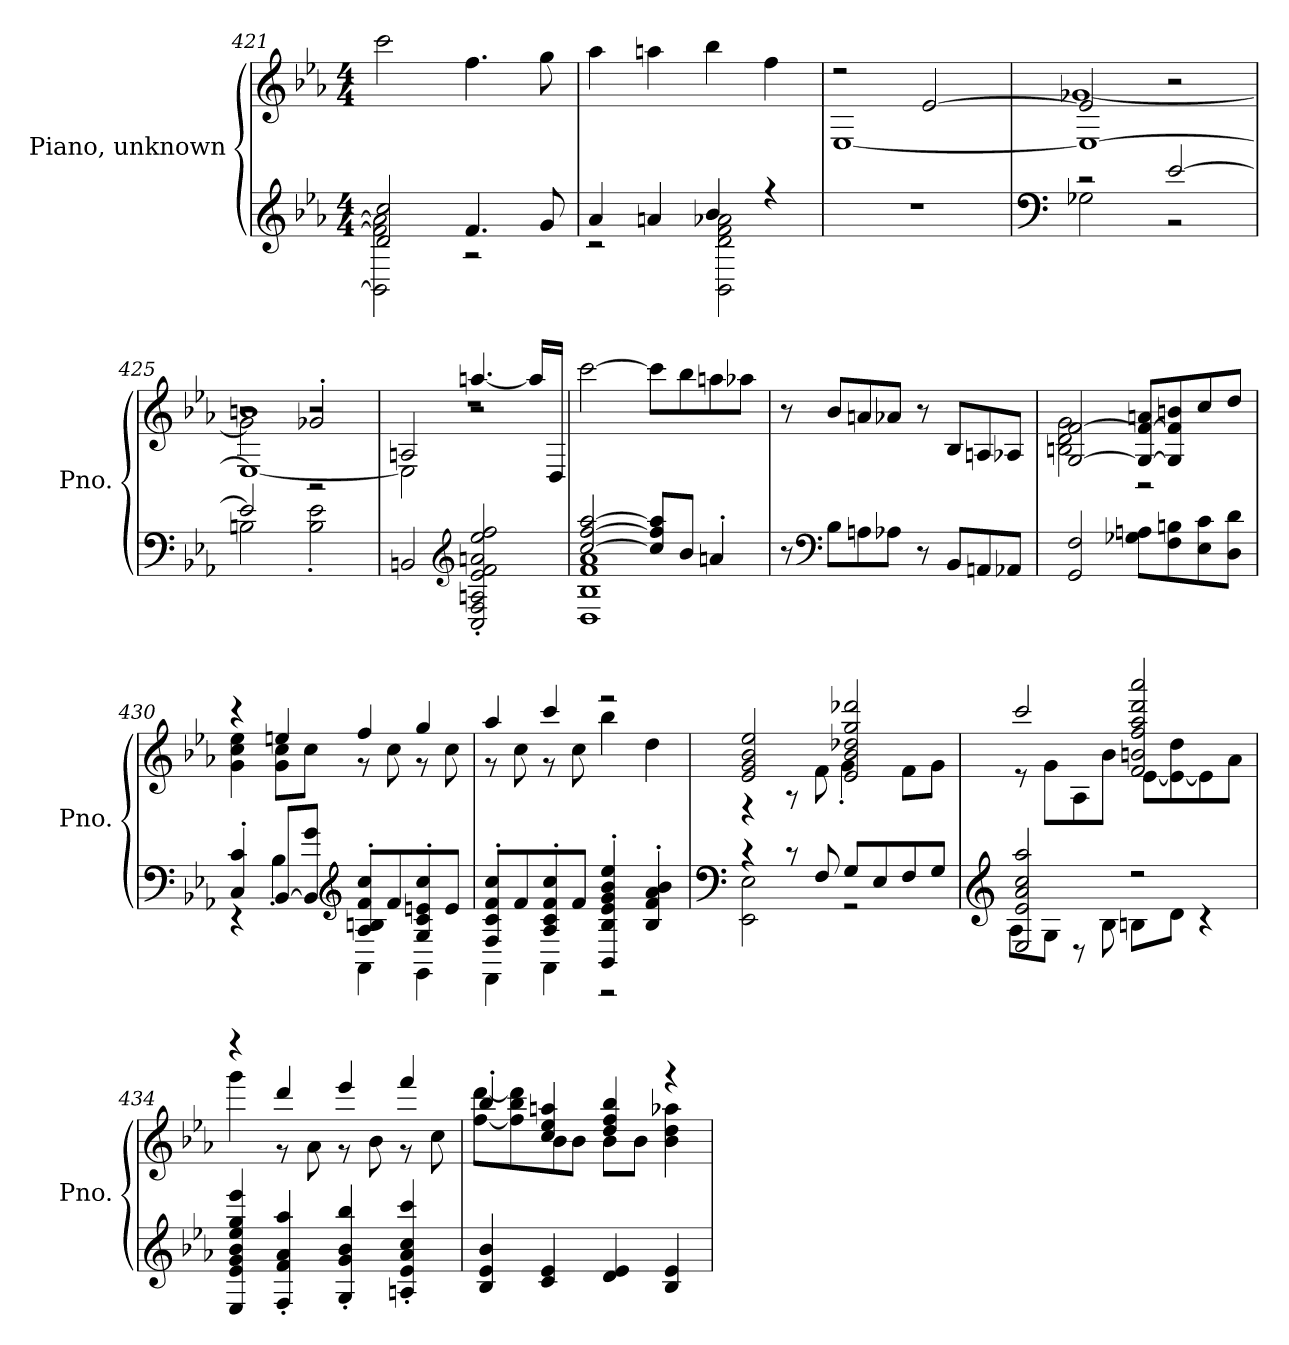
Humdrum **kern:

**kern	**kern
*part1	*part1
*staff2	*staff1
*I"Piano, unknown	*
*I'Pno.	*
*clefG2	*clefG2
*k[b-e-a-]	*k[b-e-a-]
*M4/4	*M4/4
=421	=421
*^	*
2d/ 2cc/	2BB-\] 2f\] 2a-\]	2ccc\
4.f/	2r	4.ff\
8g/	.	8gg\
=422	=422	=422
4a-/	2r	4aa-\
4an/	.	4aan\
4b-/	2BB-\ 2d\ 2f\ 2a-X\	4bb-\
4r	.	4ff\
*v	*v	*
!!LO:LB:g=z
=423	=423
*	*^
1r	2r	[1E-
.	[2e-/	.
*	*v	*v
=424	=424
*clefF4	*
*^	*^
*	*	*	*^
2r	2G-X\	2e-/]	[1g-X	1E-_
[2e-/	2r	2r	.	.
=425	=425	=425	=425	=425
*	*	*	*	*^
2e-/]	2Bn\	1bn	2g-\]	2r	1E-_
2r	2B\' 2e-\'	.	2r	2g-X'/	.
*v	*v	*	*	*	*
*	*	*	*v	*v
=426	=426	=426	=426
2BBn/	1r	2An/	2E-\]
*clefG2	*	*	*
2C/' 2F/' 2An/' 2e-/' 2f/' 2an/' 2ee-/' 2ff/'	.	[4.aan/	2r
.	.	16aa/LL]	.
.	.	16D/JJ	.
*	*v	*v	*v
=427	=427
*^	*
[2cc/ [2ff/ [2aa-/	1D 1B- 1f 1a-	[2ccc\
8cc/] 8ff/] 8aa-/]L	.	8ccc\L]
8b-/J	.	8bb-\
4an'/	.	8aan\
.	.	8aa-X\J
*v	*v	*
=428	=428
8r	8r
*clefF4	*
8B-\L	8b-/L
8An\	8an/
8A-X\J	8a-X/J
8r	8r
8BB-/L	8B-/L
8AAn/	8An/
8AA-X/J	8A-X/J
!!LO:LB:g=z
=429	=429
*	*^
2GG/ 2F/	[2G/ [2f/	2Bn\ 2d\ 2g\
8G-X\ 8An\L	8G/_ 8f/_ 8an/L	2r
8F\ 8Bn\	8G/] 8f/] 8bn/	.
8E-\ 8c\	8cc/	.
8D\ 8d\J	8dd/J	.
=430	=430	=430
*^	*	*
4C/' 4c/'	4r	4r	4g\ 4cc\ 4ee-\
[8BB-/L	4B-'\	4een/	8g\ 8cc\L
8BB-/] 8g/J	.	.	8cc\J
*clefG2	*	*	*
8A-/' 8Bn/' 8f/' 8cc/'L	4AA-\	4ff/	8r
8f/	.	.	8cc\
8G/' 8c/' 8en/' 8cc/'	4GG\	4gg/	8r
8e/J	.	.	8cc\
=431	=431	=431	=431
8F/' 8c/' 8f/' 8cc/'L	4FF\	4aa-/	8r
8f/	.	.	8cc\
8A-/' 8c/' 8f/' 8cc/'	4AA-\	4ccc/	8r
8f/J	.	.	8cc\
4BB-/' 4B-/' 4e-/' 4g/' 4b-/' 4ee-/'	2r	2r	4bb-\
4B-/' 4f/' 4a-/' 4b-/'	.	.	4dd\
=432	=432	=432	=432
*clefF4	*	*	*
4r	2EE-\ 2E-\	2e-/ 2g/ 2b-/ 2ee-/	4r
8r	.	.	8r
8F/	.	.	8f\
8G/L	2r	2e-/ 2b-/ 2dd-X/ 2gg/ 2ddd-X/	4g'\
8E-/	.	.	.
8F/	.	.	8f\L
8G/J	.	.	8g\J
!!LO:LB:g=z	!!
=433	=433	=433	=433
*clefG2	*	*	*
2E-/ 2e-/ 2a-/ 2cc/ 2aa-/	8A-\L	2ccc/	8r
.	8G\J	.	8g\L
.	8r	.	8A-\
.	8B-\	.	8b-\J
2r	8Bn\L	2f/ 2bn/ 2ff/ 2aa-/ 2ddd/ 2aaa-/	[8e-\L
.	8d\J	.	8e-\_ 8dd\
.	4r	.	8e-\]
.	.	.	8a-\J
*v	*v	*	*
=434	=434	=434
4E-/ 4e-/ 4g/ 4b-/ 4ee-/ 4gg/ 4eee-/	4r	4ggg\
4F/' 4f/' 4a-/' 4aa-/'	4ddd/	8r
.	.	8a-\
4G/' 4g/' 4b-/' 4bb-/'	4eee-/	8r
.	.	8b-\
4An/' 4e-/' 4a-/' 4cc/' 4ccc/'	4fff/	8r
.	.	8cc\
=435	=435	=435
4B-/ 4e-/ 4b-/	4bb-'/	[8ff\ [8ddd\L
.	.	8ff\] 8bb-\ 8ddd\]
4c/ 4e-/	4cc/ 4ee-/ 4aan/	8b-\
.	.	8b-\J
4d/ 4e-/	4dd/ 4ff/ 4bb-/	8b-\L
.	.	8b-\J
4B-/ 4e-/	4r	4b-\ 4dd\ 4aa-X\
*	*v	*v
=	=
*-	*-
